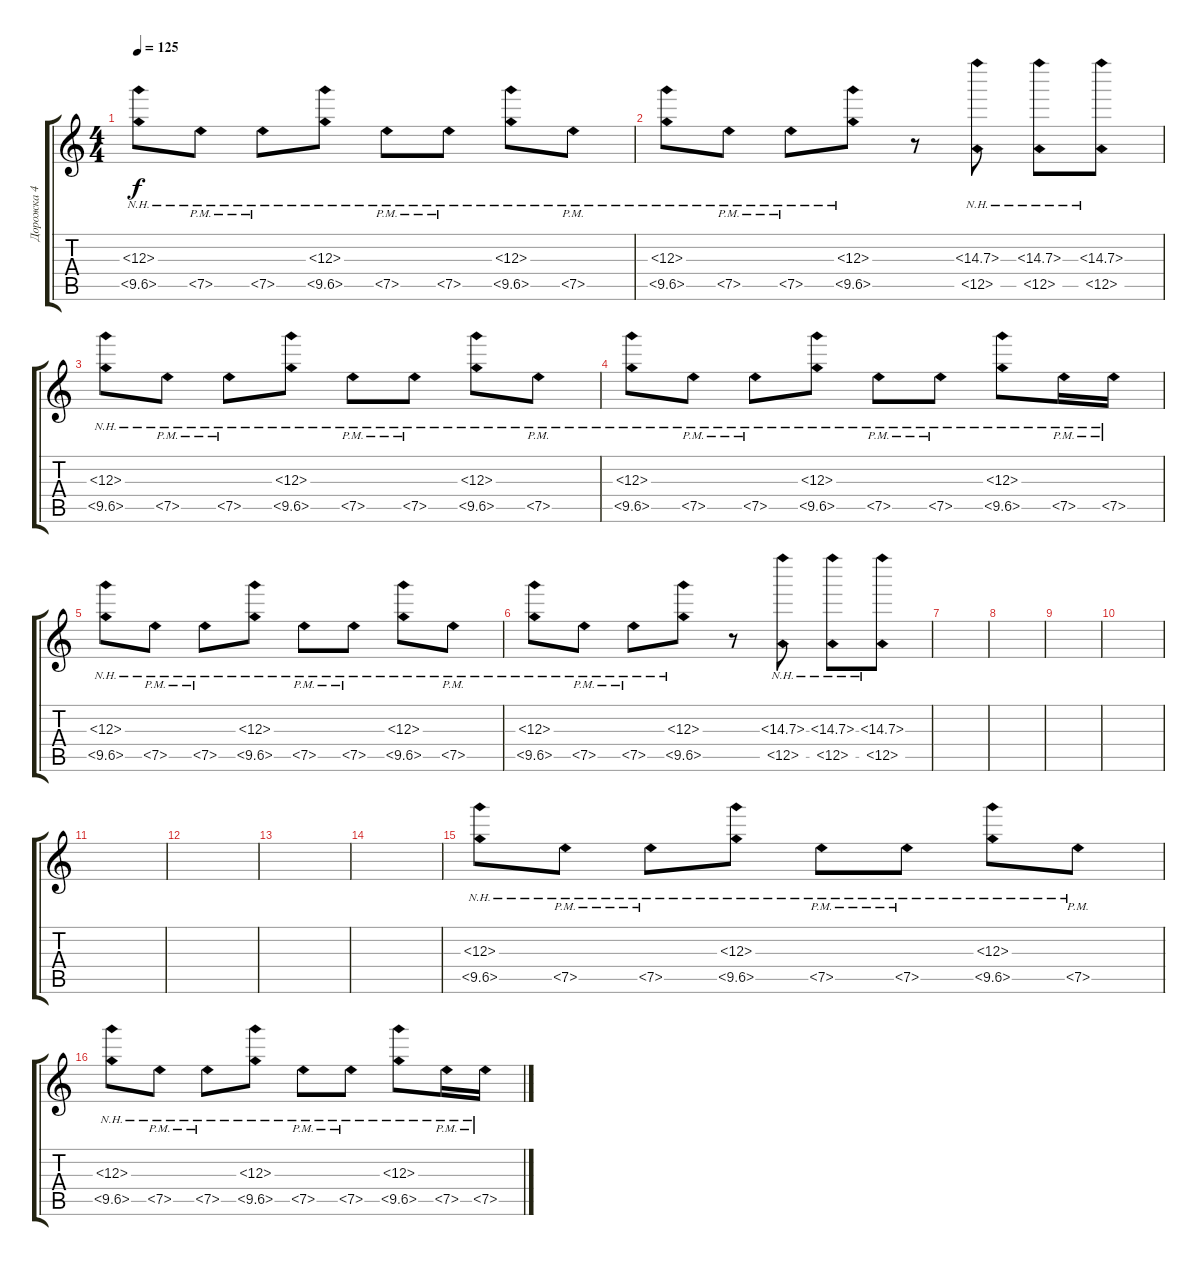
\track ("Дорожка 4" "Дорожка 4") {instrument overdrivenguitar}
\staff {score tabs}
\tuning (E4 B3 G3 D3 A2 E2) {hide}
\ts (4 4)
\tempo 125
\clef g2
\ks c
(12.3{nh} 10.5{nh}).8{dy f} 7.5{nh pm}.8 7.5{nh pm}.8 (12.3{nh} 10.5{nh}).8 7.5{nh pm}.8 7.5{nh pm}.8 (12.3{nh} 10.5{nh}).8 7.5{nh pm}.8 |
(12.3{nh} 10.5{nh}).8 7.5{nh pm}.8 7.5{nh pm}.8 (12.3{nh} 10.5{nh}).8 r.8 (15.3{nh} 13.5{nh}).8 (15.3{nh} 13.5{nh}).8 (15.3{nh} 13.5{nh}).8 |
(12.3{nh} 10.5{nh}).8 7.5{nh pm}.8 7.5{nh pm}.8 (12.3{nh} 10.5{nh}).8 7.5{nh pm}.8 7.5{nh pm}.8 (12.3{nh} 10.5{nh}).8 7.5{nh pm}.8 |
(12.3{nh} 10.5{nh}).8 7.5{nh pm}.8 7.5{nh pm}.8 (12.3{nh} 10.5{nh}).8 7.5{nh pm}.8 7.5{nh pm}.8 (12.3{nh} 10.5{nh}).8 7.5{nh pm}.16 7.5{nh pm}.16 |
(12.3{nh} 10.5{nh}).8 7.5{nh pm}.8 7.5{nh pm}.8 (12.3{nh} 10.5{nh}).8 7.5{nh pm}.8 7.5{nh pm}.8 (12.3{nh} 10.5{nh}).8 7.5{nh pm}.8 |
(12.3{nh} 10.5{nh}).8 7.5{nh pm}.8 7.5{nh pm}.8 (12.3{nh} 10.5{nh}).8 r.8 (15.3{nh} 13.5{nh}).8 (15.3{nh} 13.5{nh}).8 (15.3{nh} 13.5{nh}).8 |
|
|
|
|
|
|
|
|
(12.3{nh} 10.5{nh}).8 7.5{nh pm}.8 7.5{nh pm}.8 (12.3{nh} 10.5{nh}).8 7.5{nh pm}.8 7.5{nh pm}.8 (12.3{nh} 10.5{nh}).8 7.5{nh pm}.8 |
(12.3{nh} 10.5{nh}).8 7.5{nh pm}.8 7.5{nh pm}.8 (12.3{nh} 10.5{nh}).8 7.5{nh pm}.8 7.5{nh pm}.8 (12.3{nh} 10.5{nh}).8 7.5{nh pm}.16 7.5{nh pm}.16
